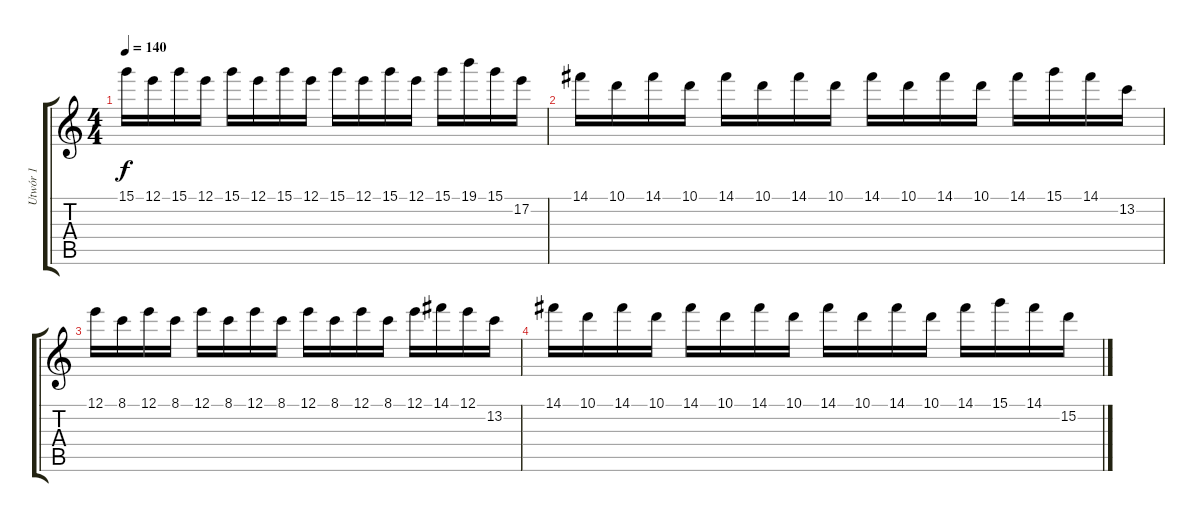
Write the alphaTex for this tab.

\track ("Utwór 1" "Utwór 1") {instrument overdrivenguitar}
\staff {score tabs}
\tuning (E4 B3 G3 D3 A2 E2) {hide}
\ts (4 4)
\tempo 140
\clef g2
\ks c
15.1.16{dy f} 12.1.16 15.1.16 12.1.16 15.1.16 12.1.16 15.1.16 12.1.16 15.1.16 12.1.16 15.1.16 12.1.16 15.1.16 19.1.16 15.1.16 17.2.16 |
14.1.16 10.1.16 14.1.16 10.1.16 14.1.16 10.1.16 14.1.16 10.1.16 14.1.16 10.1.16 14.1.16 10.1.16 14.1.16 15.1.16 14.1.16 13.2.16 |
12.1.16 8.1.16 12.1.16 8.1.16 12.1.16 8.1.16 12.1.16 8.1.16 12.1.16 8.1.16 12.1.16 8.1.16 12.1.16 14.1.16 12.1.16 13.2.16 |
14.1.16 10.1.16 14.1.16 10.1.16 14.1.16 10.1.16 14.1.16 10.1.16 14.1.16 10.1.16 14.1.16 10.1.16 14.1.16 15.1.16 14.1.16 15.2.16
